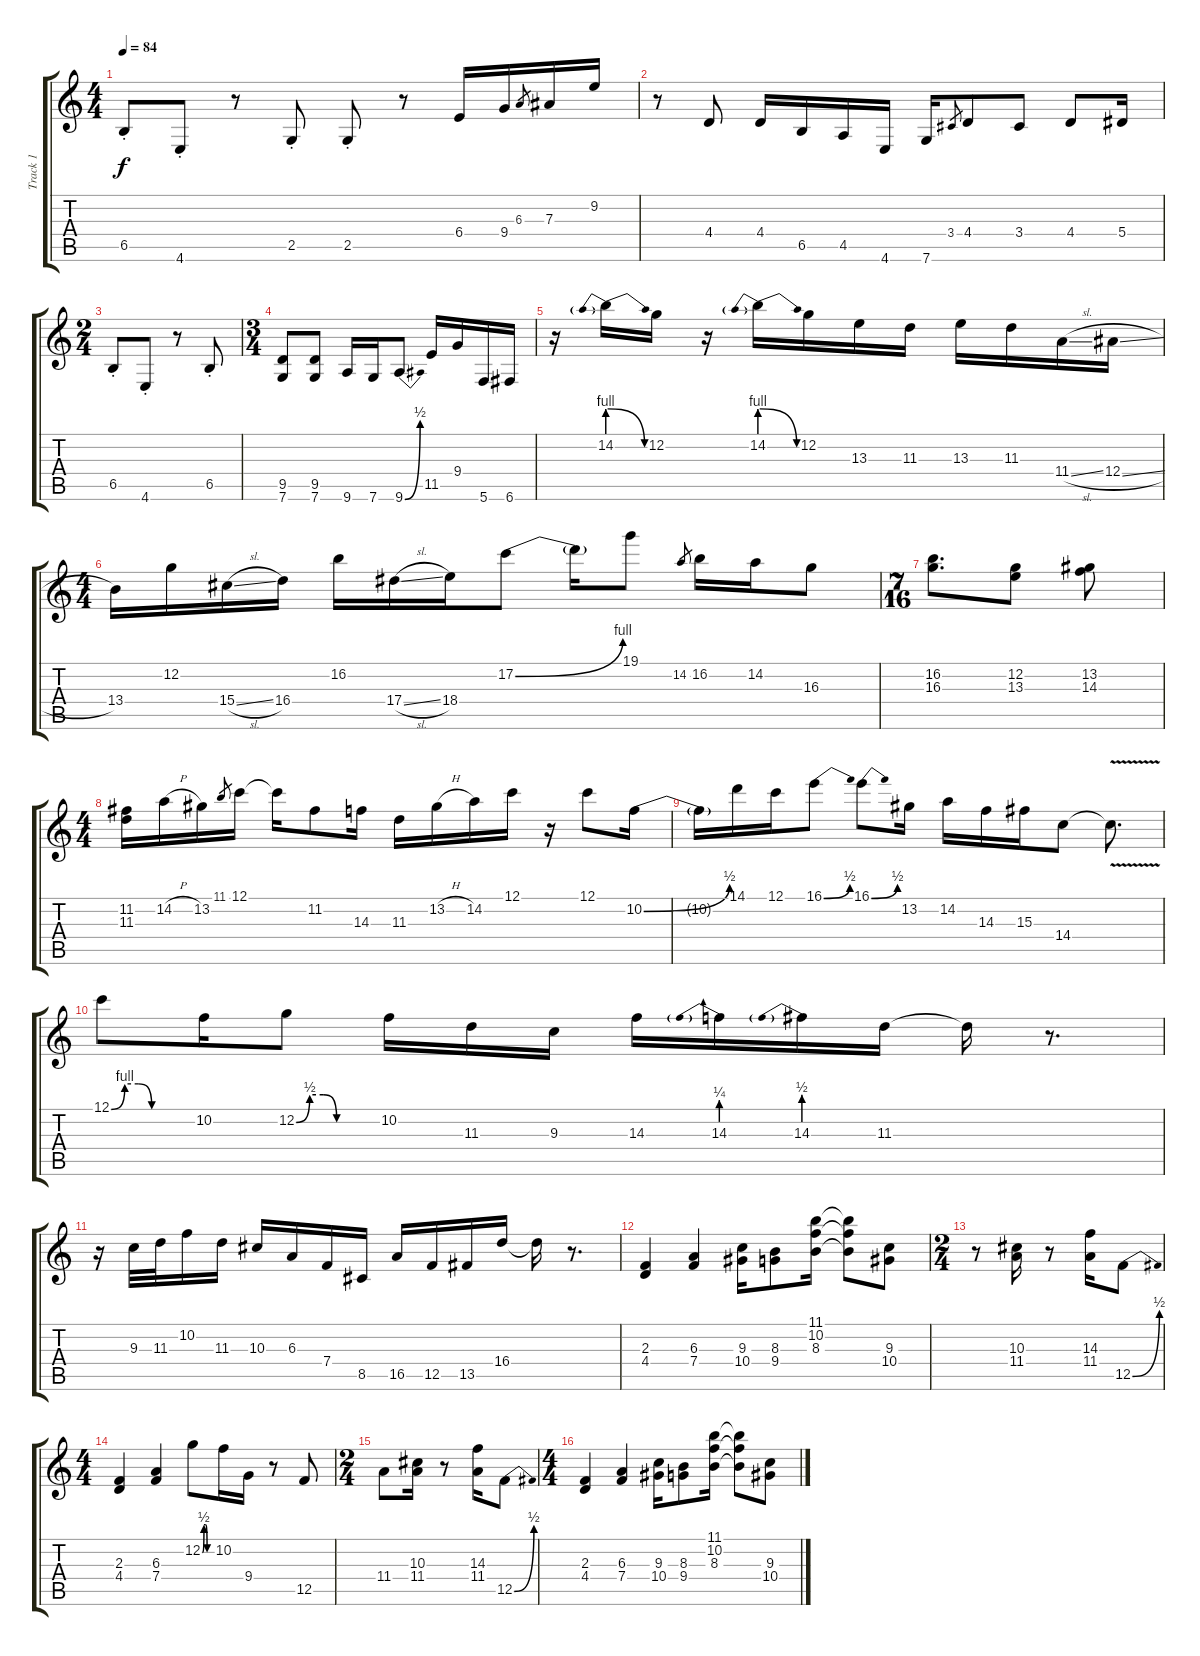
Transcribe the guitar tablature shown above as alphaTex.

\track ("Track 1" "Track 1") {instrument distortionguitar}
\staff {score tabs}
\tuning (C4 G3 Eb3 Bb2 F2 C2) {hide}
\ts (4 4)
\tempo 84
\clef g2
\ks c
6.5{st}.8{dy f} 4.6{st}.8 r.8 2.5{st}.8 2.5{st}.8 r.8 6.4.16 9.4.16 6.3.8{gr} 7.3.16 9.2.16 |
r.8 4.4.8 4.4.16 6.5.16 4.5.16 4.6.16 7.6.16 3.4.8{gr} 4.4.8 3.4.8 4.4.8 5.4.16 |
\ts (2 4)
6.5{st}.8 4.6{st}.8 r.8 6.5{st}.8 |
\ts (3 4)
(9.5 7.6).8 (9.5 7.6).8 9.6.16 7.6.16 9.6{be (bend 0 0 60 2)}.8 11.5.16 9.4.16 5.6.16 6.6.16 |
r.16 14.2{be (prebendrelease 0 4 60 0)}.16 12.2.16 r.16 14.2{be (prebendrelease 0 4 60 0)}.16 12.2.16 13.3.16 11.3.16 13.3.16 11.3.16 11.4{sl}.16 12.4{sl}.16 |
\ts (4 4)
13.4.16 12.2.16 15.4{sl}.16 16.4.16 16.2.16 17.4{sl}.16 18.4.16 17.2{be (bend 0 0 60 4)}.8 17.2{t}.16 19.1.8 14.2.8{gr} 16.2.16 14.2.16 16.3.8 |
\ts (7 16)
(16.2 16.3).8{d} (12.2 13.3).8 (13.2 14.3).8 |
\ts (4 4)
(11.2 11.3).16 14.2{h}.16 13.2.16 11.1.8{gr} 12.1.16 12.1{t}.16 11.2.8 14.3.16 11.3.16 13.2{h}.16 14.2.16 12.1.16 r.16 12.1.8 10.2{be (bend 0 0 60 2)}.16 |
10.2{t}.16 14.1.16 12.1.16 16.1{be (bend 0 0 60 2)}.8 16.1{be (bend 0 0 60 2)}.8 13.2.16 14.2.16 14.3.16 15.3.16 14.4.8 14.4{v t}.8{d} |
12.1{be (custom 0 0 10 4 20 4 30 0 60 0)}.8 10.2.16 12.2{be (custom 0 0 10 2 20 2 30 0 60 0)}.8 10.2.16 11.3.16 9.3.16 14.3.16 14.3{be (prebend 0 1 60 1)}.16 14.3{be (prebend 0 2 60 2)}.16 11.3.16 11.3{t}.16 r.8{d} |
r.16 9.3.32 11.3.32 10.2.16 11.3.16 10.3.16 6.3.16 7.4.16 8.5.16 16.5.16 12.5.16 13.5.16 16.4.16 16.4{t}.16 r.8{d} |
(2.3 4.4).4{instrument electricguitarclean} (6.3 7.4).4 (9.3 10.4).16 (8.3 9.4).8 (11.1 10.2 8.3).16 (11.1{t} 10.2{t} 8.3{t}).8 (9.3 10.4).8 |
\ts (2 4)
r.8 (10.3 11.4).16 r.8 (14.3 11.4).16 12.5{be (bend 0 0 60 2)}.8 |
\ts (4 4)
(2.3 4.4).4 (6.3 7.4).4 12.2{be (custom 0 0 10 2 20 2 30 0 60 0)}.8 10.2.16 9.4.16 r.8 12.5.8 |
\ts (2 4)
11.4.8 (10.3 11.4).16 r.8 (14.3 11.4).16 12.5{be (bend 0 0 60 2)}.8 |
\ts (4 4)
(2.3 4.4).4 (6.3 7.4).4 (9.3 10.4).16 (8.3 9.4).8 (11.1 10.2 8.3).16 (11.1{t} 10.2{t} 8.3{t}).8 (9.3 10.4).8
